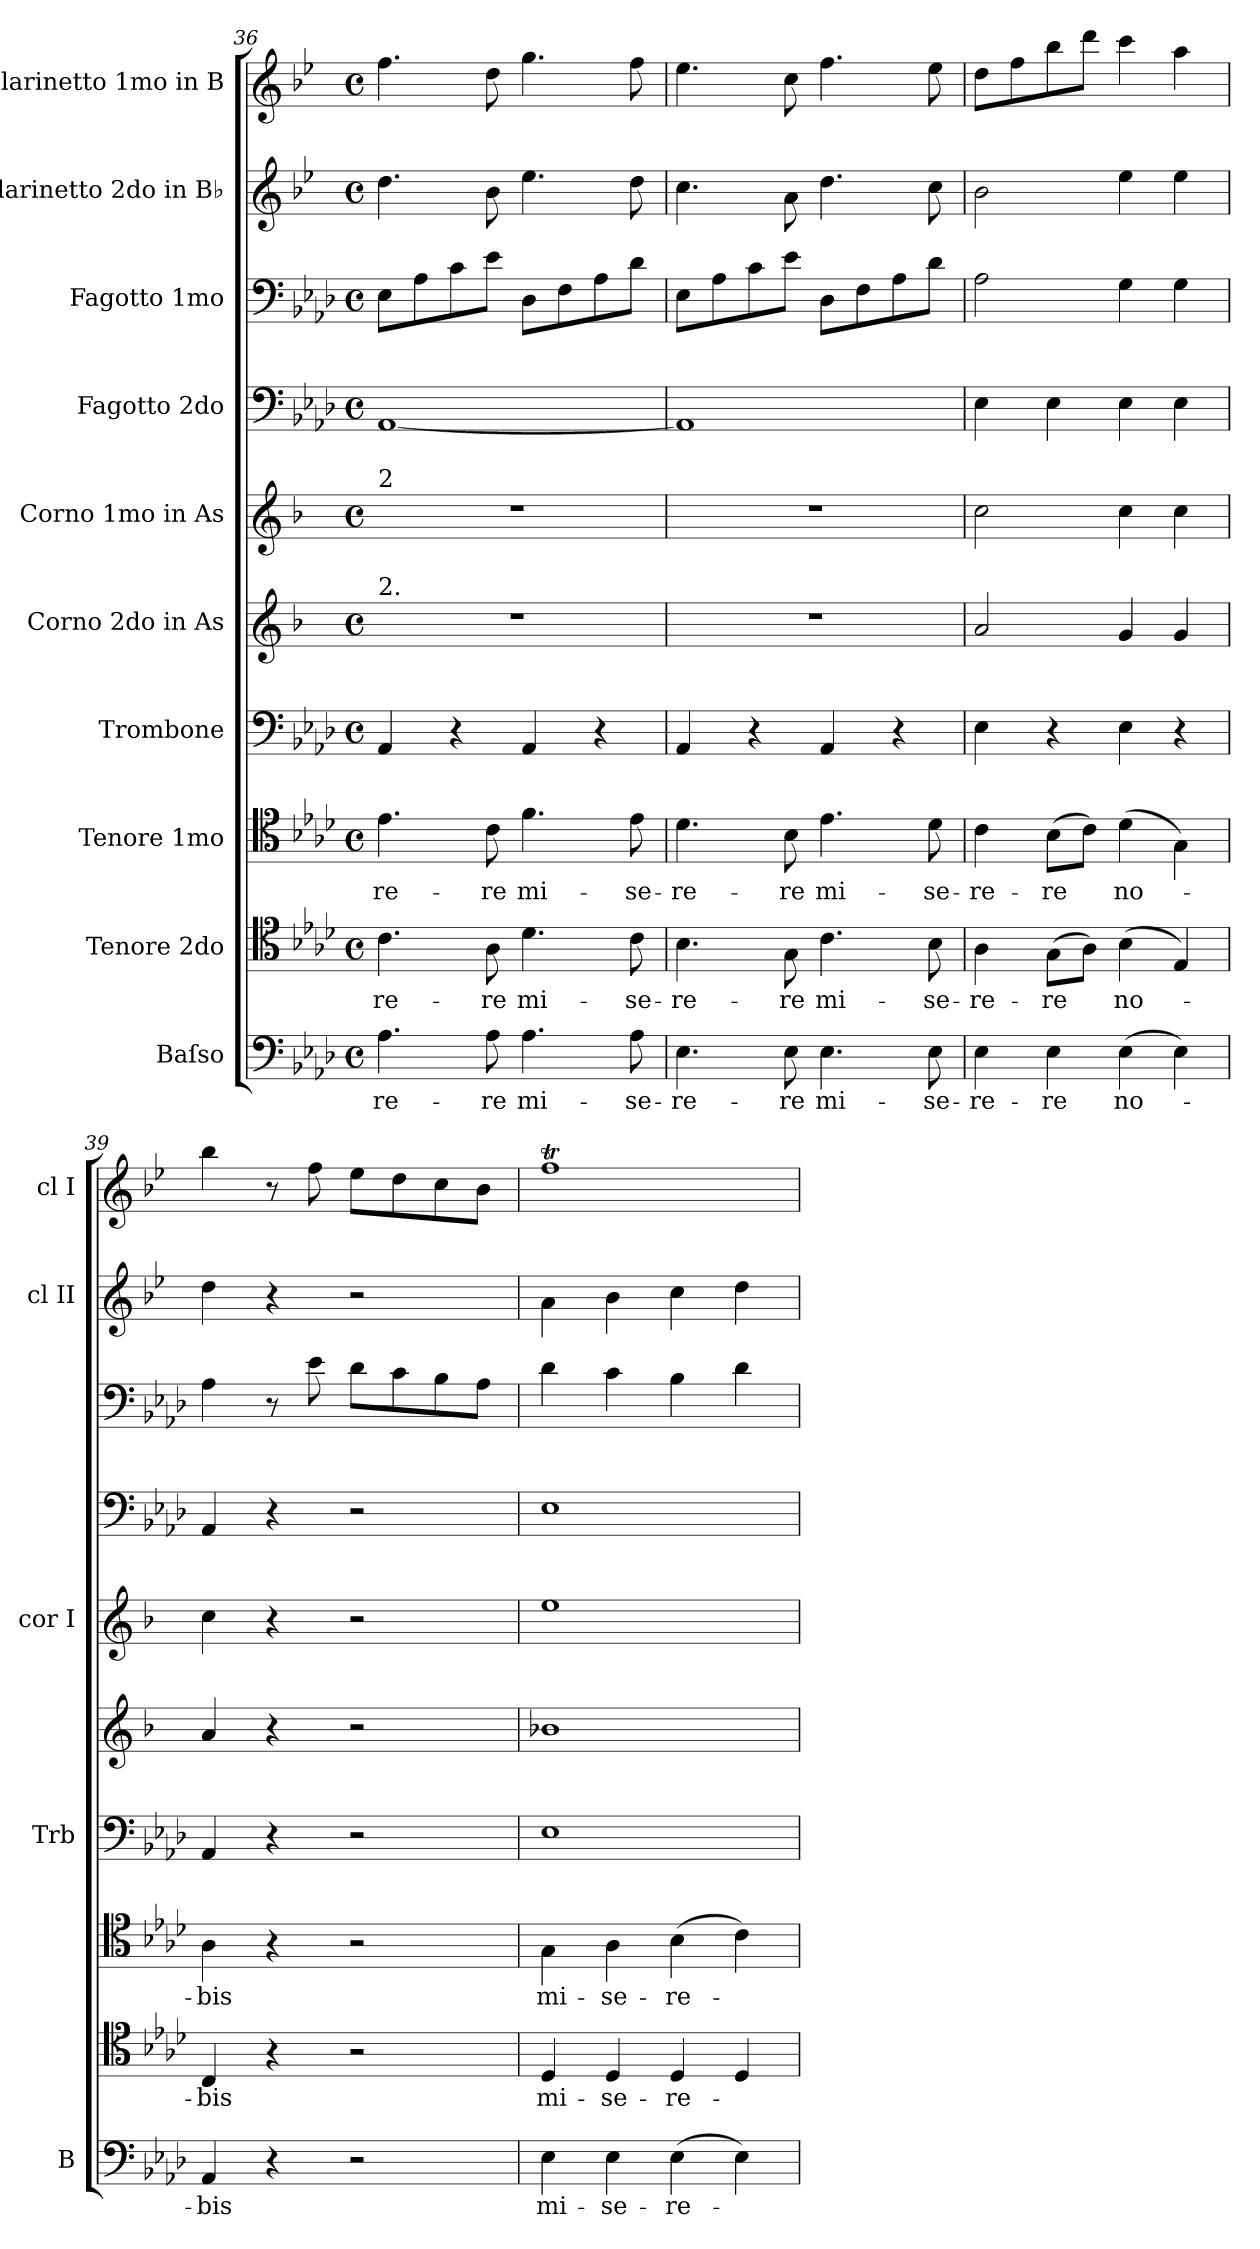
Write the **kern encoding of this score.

**kern	**text	**kern	**text	**kern	**text	**kern	**kern	**kern	**kern	**kern	**kern	**kern
*part10	*part10	*part9	*part9	*part8	*part8	*part7	*part6	*part5	*part4	*part3	*part2	*part1
*staff10	*staff10	*staff9	*staff9	*staff8	*staff8	*staff7	*staff6	*staff5	*staff4	*staff3	*staff2	*staff1
*I"Baſso	*	*I"Tenore 2do	*	*I"Tenore 1mo	*	*I"Trombone	*I"Corno 2do in As	*I"Corno 1mo in As	*I"Fagotto 2do	*I"Fagotto 1mo	*I"Clarinetto 2do in B♭	*I"Clarinetto 1mo in B
*I'B	*	*	*	*	*	*I'Trb	*	*I'cor I	*	*	*I'cl II	*I'cl I
*clefF4	*	*clefC4	*	*clefC4	*	*clefF4	*clefG2	*clefG2	*clefF4	*clefF4	*clefG2	*clefG2
*	*	*	*	*	*	*	*ITrd-2c-3	*ITrd-2c-3	*	*	*ITrd1c2	*ITrd1c2
*k[b-e-a-d-]	*	*k[b-e-a-d-]	*	*k[b-e-a-d-]	*	*k[b-e-a-d-]	*k[b-e-a-d-]	*k[b-e-a-d-]	*k[b-e-a-d-]	*k[b-e-a-d-]	*k[b-e-a-d-]	*k[b-e-a-d-]
*M4/4	*	*M4/4	*	*M4/4	*	*M4/4	*M4/4	*M4/4	*M4/4	*M4/4	*M4/4	*M4/4
*met(c)	*	*met(c)	*	*met(c)	*	*met(c)	*met(c)	*met(c)	*met(c)	*met(c)	*met(c)	*met(c)
=36	=36	=36	=36	=36	=36	=36	=36	=36	=36	=36	=36	=36
!	!	!	!	!	!	!	!	!LO:TX:a:t=2	!	!	!	!
!	!	!	!	!	!	!	!LO:TX:a:t=2.	!	!	!	!	!
4.A-\	-re-	4.c\	-re-	4.e-\	-re-	4AA-/	1r	1r	[1AA-	8E-\L	4.cc\	4.ee-\
.	.	.	.	.	.	.	.	.	.	8A-\	.	.
.	.	.	.	.	.	4r	.	.	.	8c\	.	.
8A-\	-re	8A-\	-re	8c\	-re	.	.	.	.	8e-\J	8a-\	8cc\
4.A-\	mi-	4.d-\	mi-	4.f\	mi-	4AA-/	.	.	.	8D-\L	4.dd-\	4.ff\
.	.	.	.	.	.	.	.	.	.	8F\	.	.
.	.	.	.	.	.	4r	.	.	.	8A-\	.	.
8A-\	-se-	8c\	-se-	8e-\	-se-	.	.	.	.	8d-\J	8cc\	8ee-\
=37	=37	=37	=37	=37	=37	=37	=37	=37	=37	=37	=37	=37
4.E-\	-re-	4.B-\	-re-	4.d-\	-re-	4AA-/	1r	1r	1AA-]	8E-\L	4.b-\	4.dd-\
.	.	.	.	.	.	.	.	.	.	8A-\	.	.
.	.	.	.	.	.	4r	.	.	.	8c\	.	.
8E-\	-re	8G\	-re	8B-\	-re	.	.	.	.	8e-\J	8g\	8b-\
4.E-\	mi-	4.c\	mi-	4.e-\	mi-	4AA-/	.	.	.	8D-\L	4.cc\	4.ee-\
.	.	.	.	.	.	.	.	.	.	8F\	.	.
.	.	.	.	.	.	4r	.	.	.	8A-\	.	.
8E-\	-se-	8B-\	-se-	8d-\	-se-	.	.	.	.	8d-\J	8b-\	8dd-\
=38	=38	=38	=38	=38	=38	=38	=38	=38	=38	=38	=38	=38
4E-\	-re-	4A-\	-re-	4c\	-re-	4E-\	2cc/	2ee-\	4E-\	2A-\	2a-\	8cc\L
.	.	.	.	.	.	.	.	.	.	.	.	8ee-\
4E-\	-re	(8G\L	-re	(8B-\L	-re	4r	.	.	4E-\	.	.	8aa-\
.	.	8A-\J)	.	8c\J)	.	.	.	.	.	.	.	8ccc\J
(4E-\	no-	(4B-\	no-	(4d-\	no-	4E-\	4b-/	4ee-\	4E-\	4G\	4dd-\	4bb-\
4E-\)	.	4E-/)	.	4G\)	.	4r	4b-/	4ee-\	4E-\	4G\	4dd-\	4gg\
=39	=39	=39	=39	=39	=39	=39	=39	=39	=39	=39	=39	=39
4AA-/	-bis	4C/	-bis	4A-\	-bis	4AA-/	4cc/	4ee-\	4AA-/	4A-\	4cc\	4aa-\
4r	.	4r	.	4r	.	4r	4r	4r	4r	8r	4r	8r
.	.	.	.	.	.	.	.	.	.	8e-\	.	8ee-\
2r	.	2r	.	2r	.	2r	2r	2r	2r	8d-\L	2r	8dd-\L
.	.	.	.	.	.	.	.	.	.	8c\	.	8cc\
.	.	.	.	.	.	.	.	.	.	8B-\	.	8b-\
.	.	.	.	.	.	.	.	.	.	8A-\J	.	8a-\J
=40	=40	=40	=40	=40	=40	=40	=40	=40	=40	=40	=40	=40
4E-\	mi-	4D-/	mi-	4G\	mi-	1E-	1dd-X	1gg	1E-	4d-\	4g\	1ee-T
4E-\	-se-	4D-/	-se-	4A-\	-se-	.	.	.	.	4c\	4a-\	.
(4E-\	-re-	4D-/	-re-	(4B-\	-re-	.	.	.	.	4B-\	4b-\	.
4E-\)	.	4D-/	.	4c\)	.	.	.	.	.	4d-\	4cc\	.
=	=	=	=	=	=	=	=	=	=	=	=	=
*-	*-	*-	*-	*-	*-	*-	*-	*-	*-	*-	*-	*-
